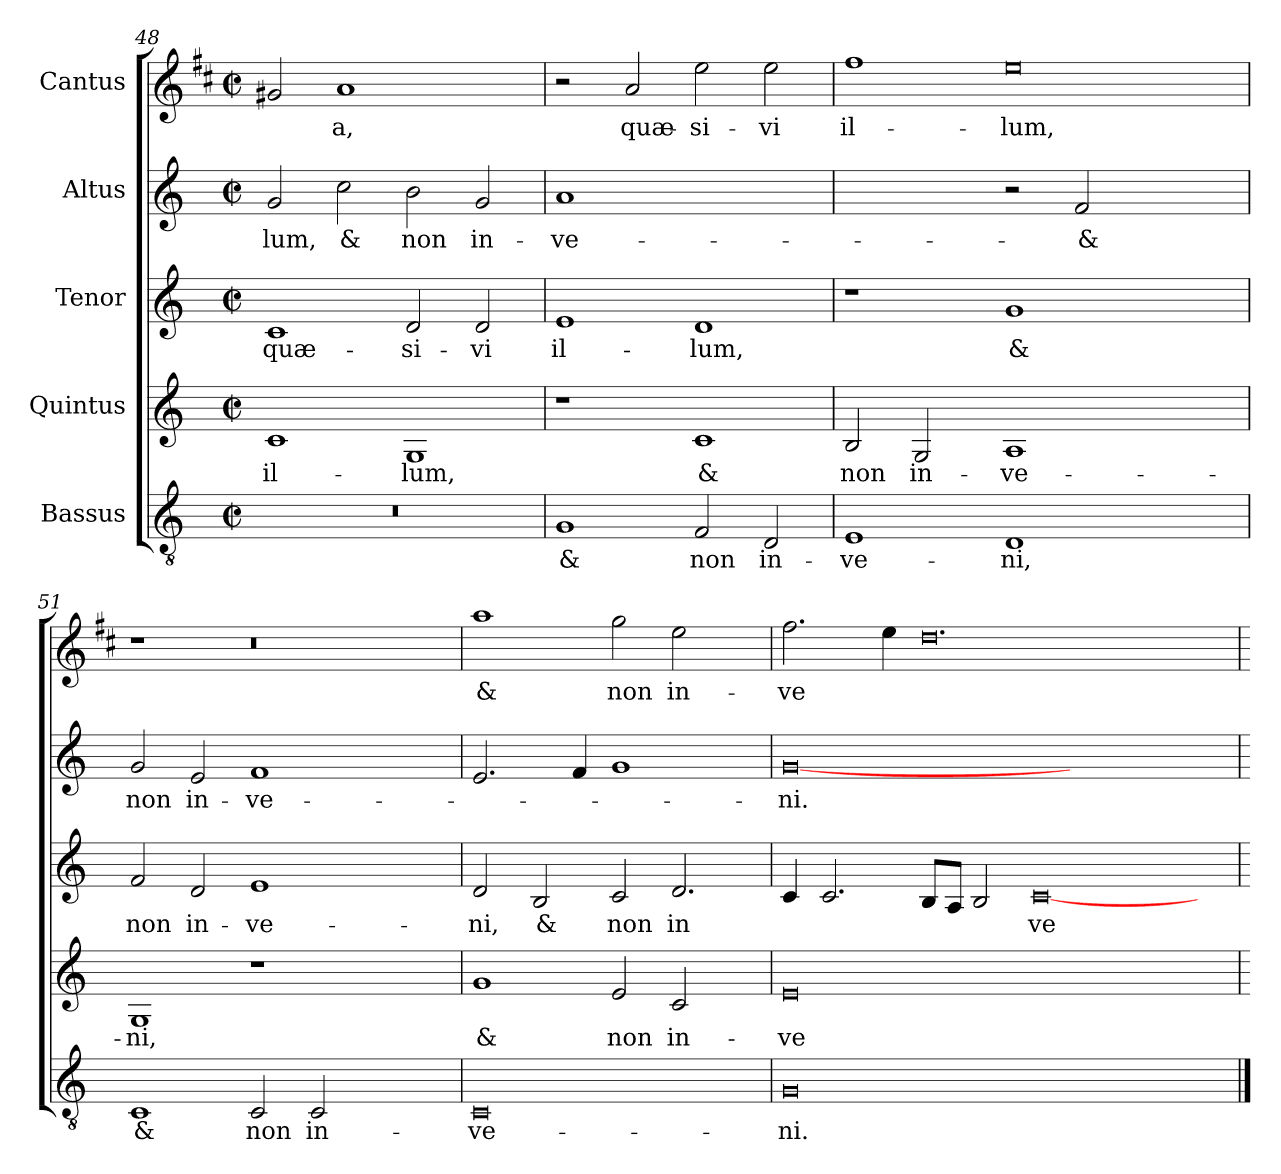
**kern	**text	**kern	**text	**kern	**text	**kern	**text	**kern	**text
*part5	*part5	*part4	*part4	*part3	*part3	*part2	*part2	*part1	*part1
*staff5	*staff5	*staff4	*staff4	*staff3	*staff3	*staff2	*staff2	*staff1	*staff1
*I"Bassus	*	*I"Quintus	*	*I"Tenor	*	*I"Altus	*	*I"Cantus	*
*clefGv2	*	*clefG2	*	*clefG2	*	*clefG2	*	*clefG2	*
*	*	*	*	*	*	*	*	*ITrd1c2	*
*k[]	*	*k[]	*	*k[]	*	*k[]	*	*k[]	*
*C:	*	*C:	*	*C:	*	*C:	*	*C:	*
*M4/2	*	*M4/2	*	*M4/2	*	*M4/2	*	*M4/2	*
*met(c|)	*	*met(c|)	*	*met(c|)	*	*met(c|)	*	*met(c|)	*
=48A	=48A	=48A	=48A	=48A	=48A	=48A	=48A	=48A	=48A
!	!	!	!LO:LY:b	!	!LO:LY:b	!	!LO:LY:b	!	!
0r	.	1c	il-	1c	quæ-	2g	-lum,	2f#X	.
!	!	!	!	!	!	!	!LO:LY:b	!	!LO:LY:b
.	.	.	.	.	.	2cc	&	1g	a,
!	!	!	!LO:LY:b	!	!LO:LY:b	!	!LO:LY:b	!	!
.	.	1G	-lum,	2d	-si-	2b	non	.	.
!	!	!	!	!	!LO:LY:b	!	!LO:LY:b	!	!
.	.	.	.	2d	-vi	2g	in-	2ryy	.
!!LO:LB:g=z
=49	=49	=49	=49	=49	=49	=49	=49	=49	=49
!	!LO:LY:b	!	!	!	!LO:LY:b	!	!LO:LY:b	!	!
1G	&	1r	.	1e	il-	1a	-ve-	2r	.
!	!	!	!	!	!	!	!	!	!LO:LY:b
.	.	.	.	.	.	.	.	2g	quæ-
!	!LO:LY:b	!	!LO:LY:b	!	!LO:LY:b	!	!LO:LY:b	!	!LO:LY:b
2F	non	1c	&	1d	-lum,	[1gyy	-ni,	2dd	-si-
!	!LO:LY:b	!	!	!	!	!	!	!	!LO:LY:b
2D	in-	.	.	.	.	.	.	2dd	-vi
=50	=50	=50	=50	=50	=50	=50	=50	=50	=50
!	!LO:LY:b	!	!LO:LY:b	!	!	!	!	!	!LO:LY:b
1E	-ve-	2B	non	1r	.	2.gyy_	.	1ee	il-
!	!	!	!LO:LY:b	!	!	!	!	!	!
.	.	2G	in-	.	.	.	.	.	.
.	.	.	.	.	.	4gyy]	.	.	.
!	!LO:LY:b	!	!LO:LY:b	!	!LO:LY:b	!	!	!	!LO:LY:b
1D	-ni,	1A	-ve-	1g	&	2r	.	0dd	-lum,
!	!	!	!	!	!	!	!LO:LY:b	!	!
.	.	.	.	.	.	2f	&	.	.
1ryy	.	1ryy	.	1ryy	.	1ryy	.	.	.
=51	=51	=51	=51	=51	=51	=51	=51	=51	=51
!	!LO:LY:b	!	!LO:LY:b	!	!LO:LY:b	!	!LO:LY:b	!	!
1C	&	1G	-ni,	2f	non	2g	non	1r	.
!	!	!	!	!	!LO:LY:b	!	!LO:LY:b	!	!
.	.	.	.	2d	in-	2e	in-	.	.
!	!LO:LY:b	!	!	!	!LO:LY:b	!	!LO:LY:b	!	!
2C	non	1r	.	1e	-ve-	1f	-ve-	0r	.
!	!LO:LY:b	!	!	!	!	!	!	!	!
2C	in-	.	.	.	.	.	.	.	.
1ryy	.	1ryy	.	1ryy	.	1ryy	.	.	.
=52	=52	=52	=52	=52	=52	=52	=52	=52	=52
!	!LO:LY:b	!	!LO:LY:b	!	!LO:LY:b	!	!	!	!LO:LY:b
0C	-ve-	1g	&	2d	-ni,	2.e	.	1gg	&
!	!	!	!	!	!LO:LY:b	!	!	!	!
.	.	.	.	2B	&	.	.	.	.
.	.	.	.	.	.	4f	.	.	.
!	!	!	!LO:LY:b	!	!LO:LY:b	!	!	!	!LO:LY:b
.	.	2e	non	2c	non	1g	.	2ff	non
!	!	!	!LO:LY:b	!	!LO:LY:b	!	!	!	!LO:LY:b
.	.	2c	in-	2.d	in	.	.	2dd	in-
4ryy	.	4ryy	.	.	.	4ryy	.	4ryy	.
=53	=53	=53	=53	=53	=53	=53	=53	=53	=53
!	!LO:LY:b	!	!LO:LY:b	!	!	!	!LO:LY:b	!	!LO:LY:b
0G	-ni.	0e	-ve-	4c	.	[0g	-ni.	2.ee	-ve
.	.	.	.	2.c	.	.	.	.	.
.	.	.	.	.	.	.	.	4dd	.
.	.	.	.	8BL	.	.	.	0.cc	.
.	.	.	.	8AJ	.	.	.	.	.
.	.	.	.	2B	.	.	.	.	.
!	!	!	!	!	!LO:LY:b	!	!	!	!
.	.	.	.	[0c	ve	.	.	.	.
0ryy	.	0ryy	.	.	.	0ryy	.	.	.
.	.	.	.	4ryy	.	.	.	.	.
==	=	=	=	=	=	=	=	=	=
*-	*-	*-	*-	*-	*-	*-	*-	*-	*-
